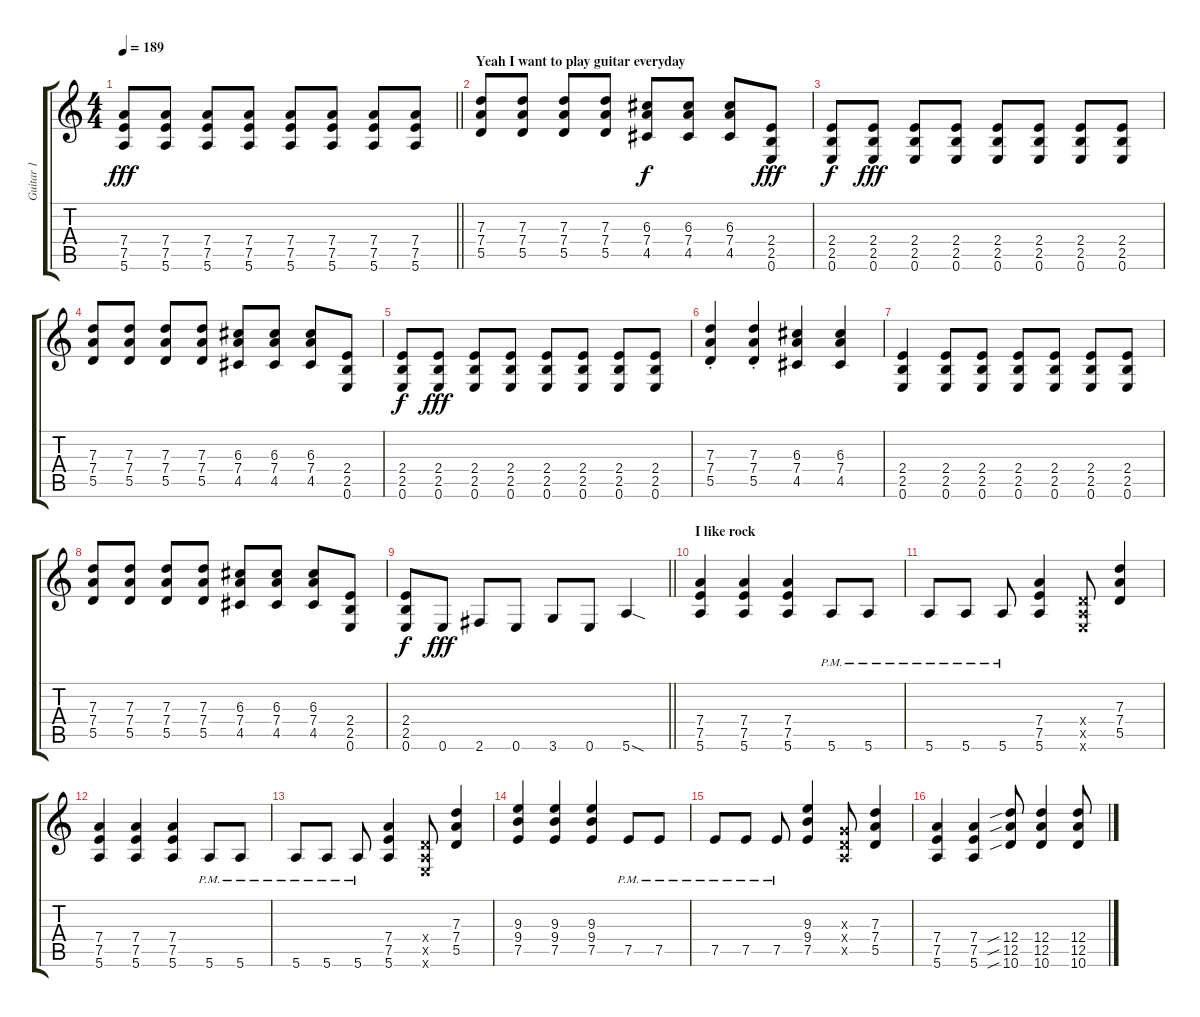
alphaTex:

\track ("Guitar 1" "Guitar 1") {instrument distortionguitar}
\staff {score tabs}
\tuning (E4 B3 G3 D3 A2 E2) {hide}
\ts (4 4)
\tempo 189
\clef g2
\barLineRight lightlight
\ks c
(7.4 7.5 5.6).8{dy fff} (7.4 7.5 5.6).8 (7.4 7.5 5.6).8 (7.4 7.5 5.6).8 (7.4 7.5 5.6).8 (7.4 7.5 5.6).8 (7.4 7.5 5.6).8 (7.4 7.5 5.6).8 |
\section ("" "Yeah I want to play guitar everyday")
(7.3 7.4 5.5).8 (7.3 7.4 5.5).8 (7.3 7.4 5.5).8 (7.3 7.4 5.5).8 (6.3 7.4 4.5).8{dy f} (6.3 7.4 4.5).8 (6.3 7.4 4.5).8 (2.4 2.5 0.6).8{dy fff} |
(2.4 2.5 0.6).8{dy f} (2.4 2.5 0.6).8{dy fff} (2.4 2.5 0.6).8 (2.4 2.5 0.6).8 (2.4 2.5 0.6).8 (2.4 2.5 0.6).8 (2.4 2.5 0.6).8 (2.4 2.5 0.6).8 |
(7.3 7.4 5.5).8 (7.3 7.4 5.5).8 (7.3 7.4 5.5).8 (7.3 7.4 5.5).8 (6.3 7.4 4.5).8 (6.3 7.4 4.5).8 (6.3 7.4 4.5).8 (2.4 2.5 0.6).8 |
(2.4 2.5 0.6).8{dy f} (2.4 2.5 0.6).8{dy fff} (2.4 2.5 0.6).8 (2.4 2.5 0.6).8 (2.4 2.5 0.6).8 (2.4 2.5 0.6).8 (2.4 2.5 0.6).8 (2.4 2.5 0.6).8 |
(7.3{st} 7.4{st} 5.5{st}).4 (7.3{st} 7.4{st} 5.5{st}).4 (6.3 7.4 4.5).4 (6.3 7.4 4.5).4 |
(2.4 2.5 0.6).4 (2.4 2.5 0.6).8 (2.4 2.5 0.6).8 (2.4 2.5 0.6).8 (2.4 2.5 0.6).8 (2.4 2.5 0.6).8 (2.4 2.5 0.6).8 |
(7.3 7.4 5.5).8 (7.3 7.4 5.5).8 (7.3 7.4 5.5).8 (7.3 7.4 5.5).8 (6.3 7.4 4.5).8 (6.3 7.4 4.5).8 (6.3 7.4 4.5).8 (2.4 2.5 0.6).8 |
\barLineRight lightlight
(2.4 2.5 0.6).8{dy f} 0.6.8{dy fff} 2.6.8 0.6.8 3.6.8 0.6.8 5.6{sod}.4 |
\section ("" "I like rock")
(7.4 7.5 5.6).4 (7.4 7.5 5.6).4 (7.4 7.5 5.6).4 5.6{pm}.8 5.6{pm}.8 |
5.6{pm}.8 5.6{pm}.8 5.6{pm}.8 (7.4 7.5 5.6).4 (0.4{x} 0.5{x} 0.6{x}).8 (7.3 7.4 5.5).4 |
(7.4 7.5 5.6).4 (7.4 7.5 5.6).4 (7.4 7.5 5.6).4 5.6{pm}.8 5.6{pm}.8 |
5.6{pm}.8 5.6{pm}.8 5.6{pm}.8 (7.4 7.5 5.6).4 (0.4{x} 0.5{x} 0.6{x}).8 (7.3 7.4 5.5).4 |
(9.3 9.4 7.5).4 (9.3 9.4 7.5).4 (9.3 9.4 7.5).4 7.5{pm}.8 7.5{pm}.8 |
7.5{pm}.8 7.5{pm}.8 7.5{pm}.8 (9.3 9.4 7.5).4 (0.3{x} 0.4{x} 0.5{x}).8 (7.3 7.4 5.5).4 |
(7.4 7.5 5.6).4 (7.4 7.5 5.6).4 (12.4{sib} 12.5{sib} 10.6{sib}).8 (12.4 12.5 10.6).4 (12.4 12.5 10.6).8
